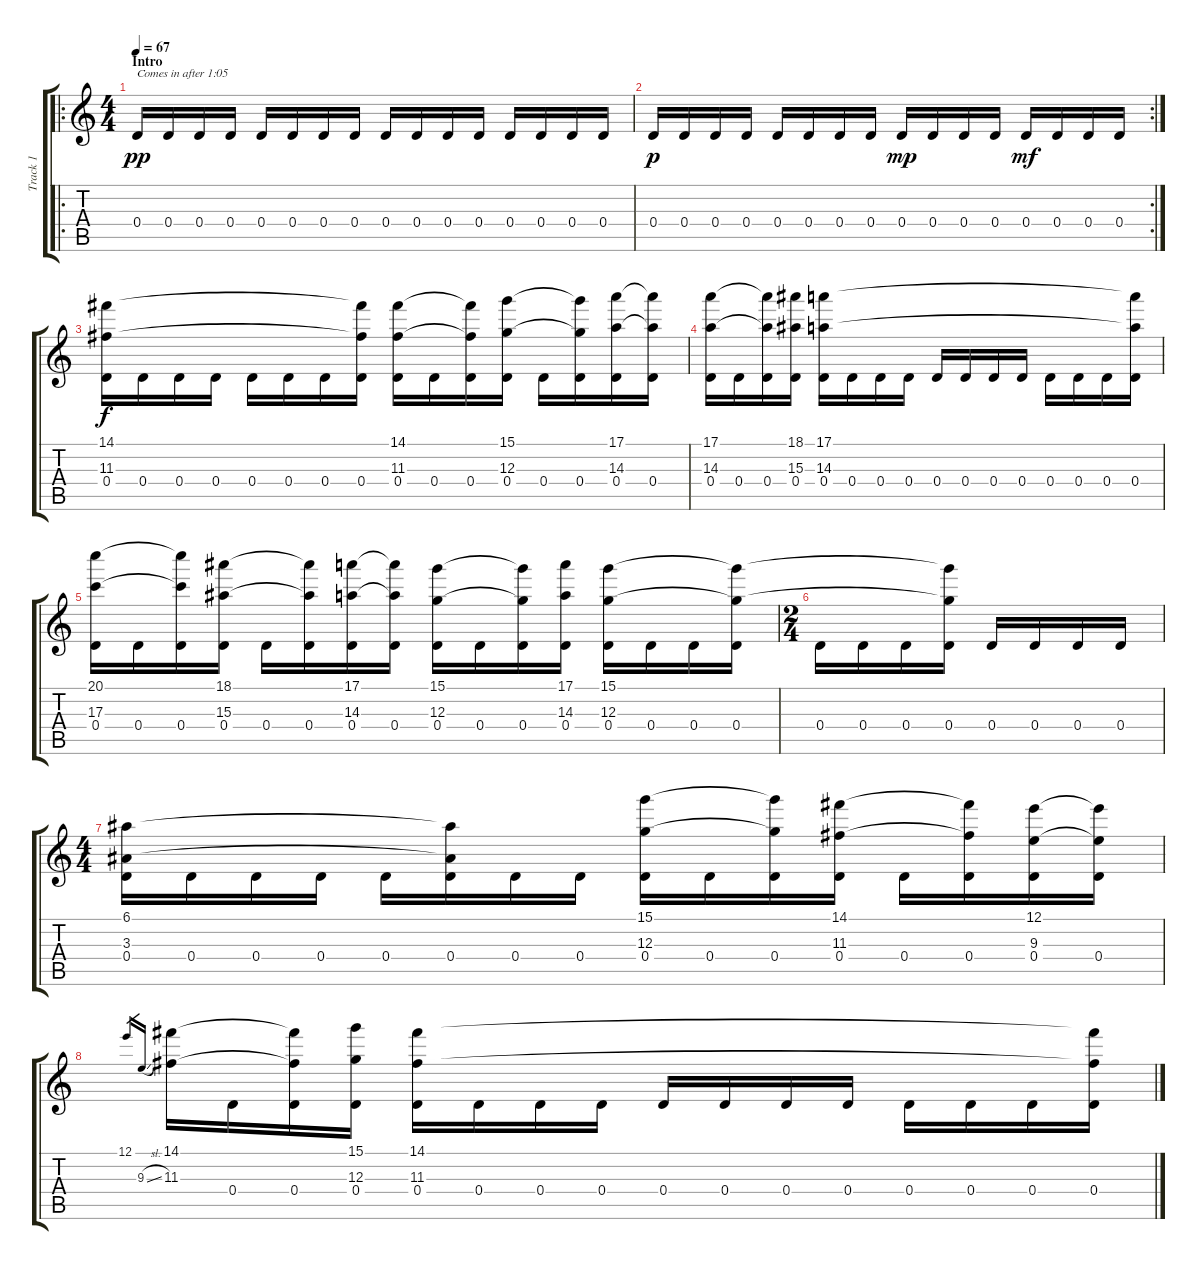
\track ("Track 1" "Track 1") {instrument electricguitarclean}
\staff {score tabs}
\tuning (E4 B3 G3 D3 A2 D2) {hide}
\ro
\ts (4 4)
\section ("" "Intro")
\tempo 67
\clef g2
\ks c
0.4.16{txt "Comes in after 1:05" dy pp instrument electricguitarclean} 0.4.16 0.4.16 0.4.16 0.4.16 0.4.16 0.4.16 0.4.16 0.4.16 0.4.16 0.4.16 0.4.16 0.4.16 0.4.16 0.4.16 0.4.16 |
\rc 2
0.4.16{dy p} 0.4.16 0.4.16 0.4.16 0.4.16 0.4.16 0.4.16 0.4.16 0.4.16{dy mp} 0.4.16 0.4.16 0.4.16 0.4.16{dy mf} 0.4.16 0.4.16 0.4.16 |
(14.1 11.3 0.4).16{dy f} 0.4.16 0.4.16 0.4.16 0.4.16 0.4.16 0.4.16 (14.1{t} 11.3{t} 0.4).16 (14.1 11.3 0.4).16 0.4.16 (14.1{t} 11.3{t} 0.4).16 (15.1 12.3 0.4).16 0.4.16 (15.1{t} 12.3{t} 0.4).16 (17.1 14.3 0.4).16 (17.1{t} 14.3{t} 0.4).16 |
(17.1 14.3 0.4).16 0.4.16 (17.1{t} 14.3{t} 0.4).16 (18.1 15.3 0.4).16 (17.1 14.3 0.4).16 0.4.16 0.4.16 0.4.16 0.4.16 0.4.16 0.4.16 0.4.16 0.4.16 0.4.16 0.4.16 (17.1{t} 14.3{t} 0.4).16 |
(20.1 17.3 0.4).16 0.4.16 (20.1{t} 17.3{t} 0.4).16 (18.1 15.3 0.4).16 0.4.16 (18.1{t} 15.3{t} 0.4).16 (17.1 14.3 0.4).16 (17.1{t} 14.3{t} 0.4).16 (15.1 12.3 0.4).16 0.4.16 (15.1{t} 12.3{t} 0.4).16 (17.1 14.3 0.4).16 (15.1 12.3 0.4).16 0.4.16 0.4.16 (15.1{t} 12.3{t} 0.4).16 |
\ts (2 4)
0.4.16 0.4.16 0.4.16 (15.1{t} 12.3{t} 0.4).16 0.4.16 0.4.16 0.4.16 0.4.16 |
\ts (4 4)
(6.1 3.3 0.4).16 0.4.16 0.4.16 0.4.16 0.4.16 (6.1{t} 3.3{t} 0.4).16 0.4.16 0.4.16 (15.1 12.3 0.4).16 0.4.16 (15.1{t} 12.3{t} 0.4).16 (14.1 11.3 0.4).16 0.4.16 (14.1{t} 11.3{t} 0.4).16 (12.1 9.3 0.4).16 (12.1{t} 9.3{t} 0.4).16 |
12.1.16{gr} 9.3{sl}.16{gr} (14.1 11.3).16 0.4.16 (14.1{t} 11.3{t} 0.4).16 (15.1 12.3 0.4).16 (14.1 11.3 0.4).16 0.4.16 0.4.16 0.4.16 0.4.16 0.4.16 0.4.16 0.4.16 0.4.16 0.4.16 0.4.16 (14.1{t} 11.3{t} 0.4).16
